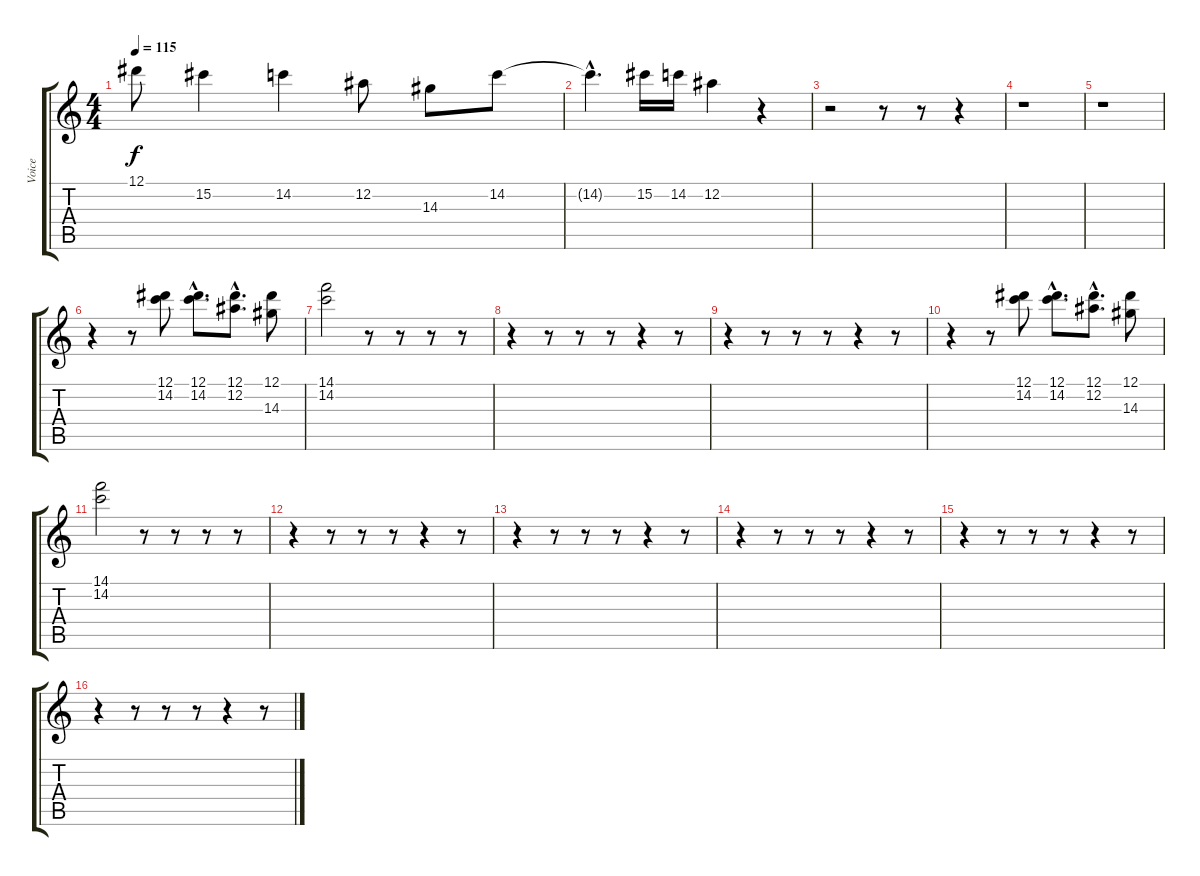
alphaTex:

\track ("Voice" "Voice") {instrument contrabass}
\staff {score tabs}
\tuning (Eb4 Bb3 Gb3 Db3 Ab2 Eb2) {hide}
\ts (4 4)
\tempo 115
\clef g2
\ks c
12.1.8{dy f} 15.2.4 14.2.4 12.2.8 14.3.8 14.2.8 |
14.2{hac t}.4{d} 15.2.16 14.2.16 12.2.4 r.4 |
r.2 r.8 r.8 r.4 |
r.1 |
r.1 |
r.4 r.8 (12.1 14.2).8 (12.1{hac} 14.2{hac}).8{d} (12.1{hac} 12.2{hac}).8{d} (12.1 14.3).8 |
(14.1 14.2).2 r.8 r.8 r.8 r.8 |
r.4 r.8 r.8 r.8 r.4 r.8 |
r.4 r.8 r.8 r.8 r.4 r.8 |
r.4 r.8 (12.1 14.2).8 (12.1{hac} 14.2{hac}).8{d} (12.1{hac} 12.2{hac}).8{d} (12.1 14.3).8 |
(14.1 14.2).2 r.8 r.8 r.8 r.8 |
r.4 r.8 r.8 r.8 r.4 r.8 |
r.4 r.8 r.8 r.8 r.4 r.8 |
r.4 r.8 r.8 r.8 r.4 r.8 |
r.4 r.8 r.8 r.8 r.4 r.8 |
r.4 r.8 r.8 r.8 r.4 r.8
